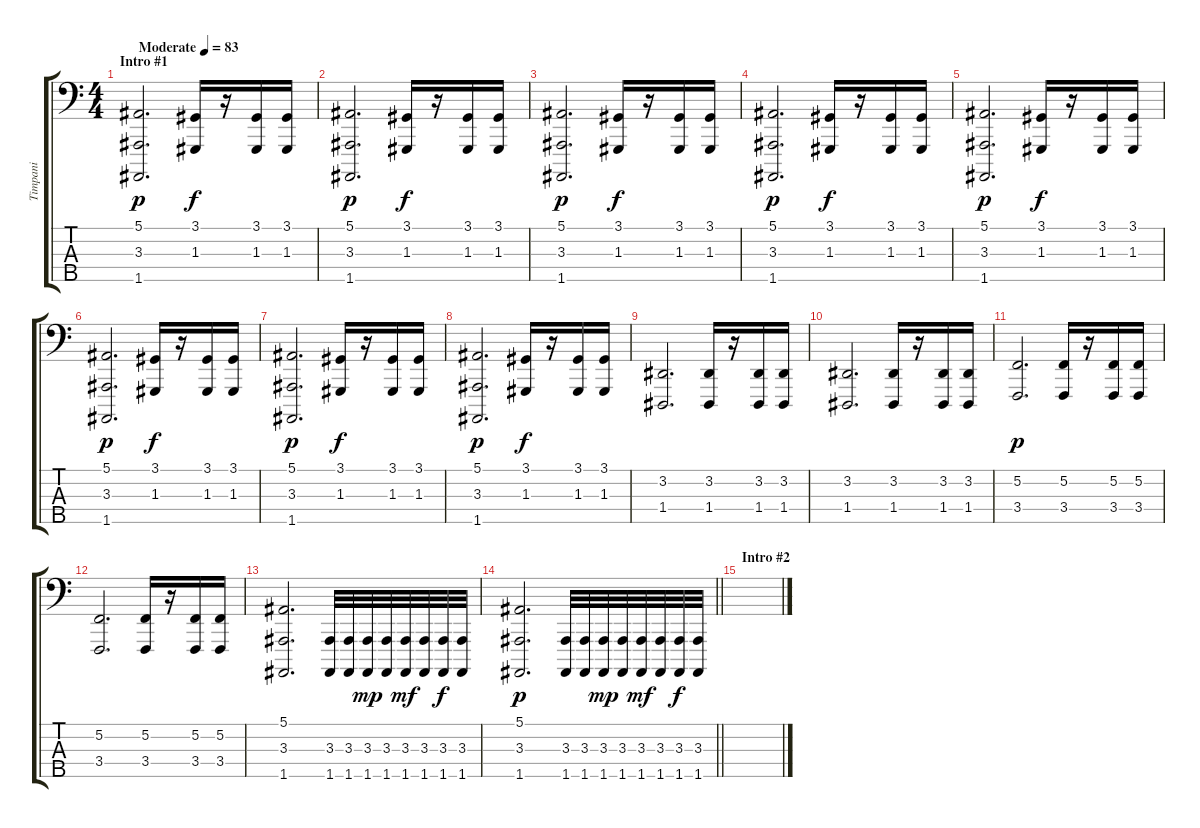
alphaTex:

\track ("Timpani" "Timpani") {instrument timpani}
\staff {score tabs}
\tuning (F2 C2 G1 D1 A0) {hide}
\ts (4 4)
\section ("" "Intro #1")
\tempo (83 "Moderate")
\clef f4
\ks c
(5.1 3.3 1.5).2{d dy p instrument timpani} (3.1 1.3).16{dy f} r.16 (3.1 1.3).16 (3.1 1.3).16 |
(5.1 3.3 1.5).2{d dy p} (3.1 1.3).16{dy f} r.16 (3.1 1.3).16 (3.1 1.3).16 |
(5.1 3.3 1.5).2{d dy p} (3.1 1.3).16{dy f} r.16 (3.1 1.3).16 (3.1 1.3).16 |
(5.1 3.3 1.5).2{d dy p} (3.1 1.3).16{dy f} r.16 (3.1 1.3).16 (3.1 1.3).16 |
(5.1 3.3 1.5).2{d dy p} (3.1 1.3).16{dy f} r.16 (3.1 1.3).16 (3.1 1.3).16 |
(5.1 3.3 1.5).2{d dy p} (3.1 1.3).16{dy f} r.16 (3.1 1.3).16 (3.1 1.3).16 |
(5.1 3.3 1.5).2{d dy p} (3.1 1.3).16{dy f} r.16 (3.1 1.3).16 (3.1 1.3).16 |
(5.1 3.3 1.5).2{d dy p} (3.1 1.3).16{dy f} r.16 (3.1 1.3).16 (3.1 1.3).16 |
(3.2 1.4).2{d} (3.2 1.4).16 r.16 (3.2 1.4).16 (3.2 1.4).16 |
(3.2 1.4).2{d} (3.2 1.4).16 r.16 (3.2 1.4).16 (3.2 1.4).16 |
(5.2 3.4).2{d dy p} (5.2 3.4).16 r.16 (5.2 3.4).16 (5.2 3.4).16 |
(5.2 3.4).2{d} (5.2 3.4).16 r.16 (5.2 3.4).16 (5.2 3.4).16 |
(5.1 3.3 1.5).2{d} (3.3 1.5).32 (3.3 1.5).32 (3.3 1.5).32{dy mp} (3.3 1.5).32 (3.3 1.5).32{dy mf} (3.3 1.5).32 (3.3 1.5).32{dy f} (3.3 1.5).32 |
\barLineRight lightlight
(5.1 3.3 1.5).2{d dy p} (3.3 1.5).32 (3.3 1.5).32 (3.3 1.5).32{dy mp} (3.3 1.5).32 (3.3 1.5).32{dy mf} (3.3 1.5).32 (3.3 1.5).32{dy f} (3.3 1.5).32 |
\section ("" "Intro #2")
